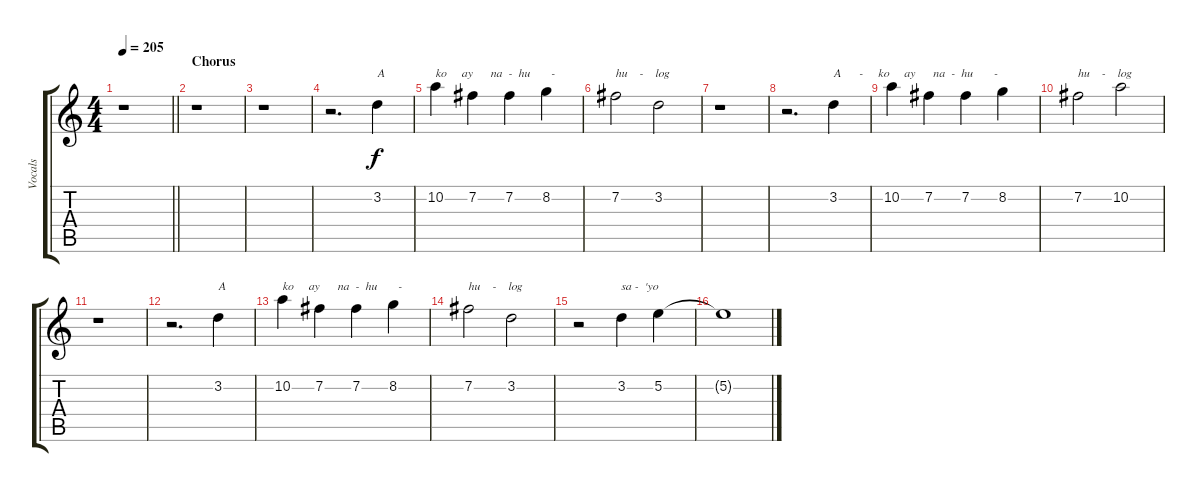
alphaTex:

\track ("Vocals" "Vocals") {instrument overdrivenguitar}
\staff {score tabs}
\tuning (E4 B3 G3 D3 A2 E2) {hide}
\ts (4 4)
\tempo 205
\clef g2
\barLineRight lightlight
\ks c
r.1{dy f} |
\section ("" "Chorus")
r.1 |
r.1 |
r.2{d} 3.2.4{txt "A"} |
10.2.4{txt "ko     ay      na  -  hu       - "} 7.2.4 7.2.4 8.2.4 |
7.2.2{txt "hu    -    log"} 3.2.2 |
r.1 |
r.2{d} 3.2.4{txt "A      -     ko     ay      na  -  hu       - "} |
10.2.4 7.2.4 7.2.4 8.2.4 |
7.2.2{txt "hu    -    log"} 10.2.2 |
r.1 |
r.2{d} 3.2.4{txt "A"} |
10.2.4{txt "ko     ay      na  -  hu       - "} 7.2.4 7.2.4 8.2.4 |
7.2.2{txt "hu    -    log"} 3.2.2 |
r.2 3.2.4{txt "sa -  'yo"} 5.2.4 |
5.2{t}.1
